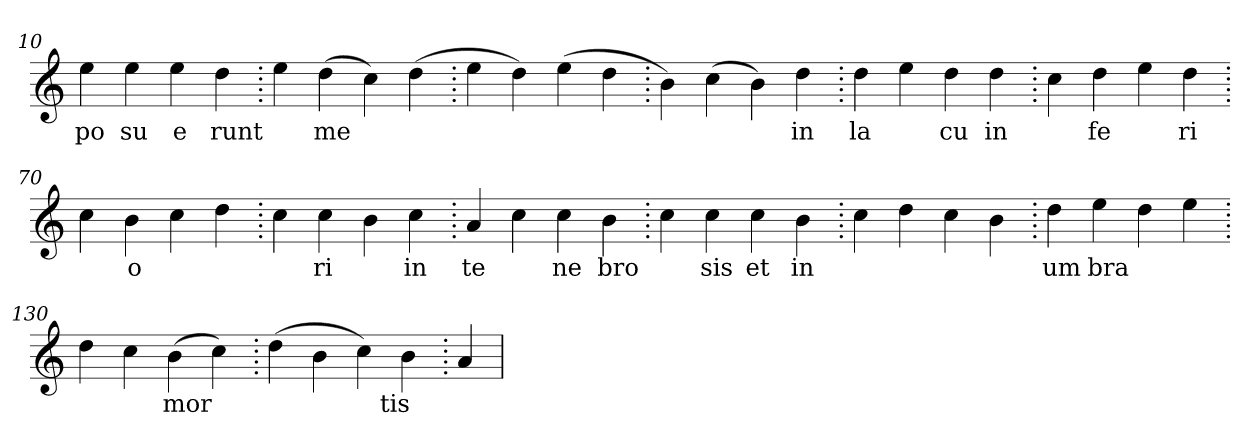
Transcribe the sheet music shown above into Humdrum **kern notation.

**kern	**text
*part1	*part1
*staff1	*staff1
*clefG2	*
=10.	=10.
4ee	po
4ee	su
4ee	e
4dd	runt
=20.	=20.
4ee	.
(>4dd	me
4cc)	.
(>4dd	.
=30.	=30.
4ee	.
4dd)	.
(>4ee	.
4dd	.
=40.	=40.
4b)	.
(>4cc	.
4b)	.
4dd	in
=50.	=50.
4dd	la
4ee	.
4dd	cu
4dd	in
=60.	=60.
4cc	.
4dd	fe
4ee	.
4dd	ri
=70.	=70.
4cc	.
4b	o
4cc	.
4dd	.
=80.	=80.
4cc	.
4cc	ri
4b	.
4cc	in
=90.	=90.
4a	te
4cc	.
4cc	ne
4b	bro
=100.	=100.
4cc	.
4cc	sis
4cc	et
4b	in
=110.	=110.
4cc	.
4dd	.
4cc	.
4b	.
=120.	=120.
4dd	um
4ee	bra
4dd	.
4ee	.
=130.	=130.
4dd	.
4cc	.
(>4b	mor
4cc)	.
=140.	=140.
(>4dd	.
4b	.
4cc)	.
4b	tis
=150.	=150.
4a	.
=	=
*-	*-
